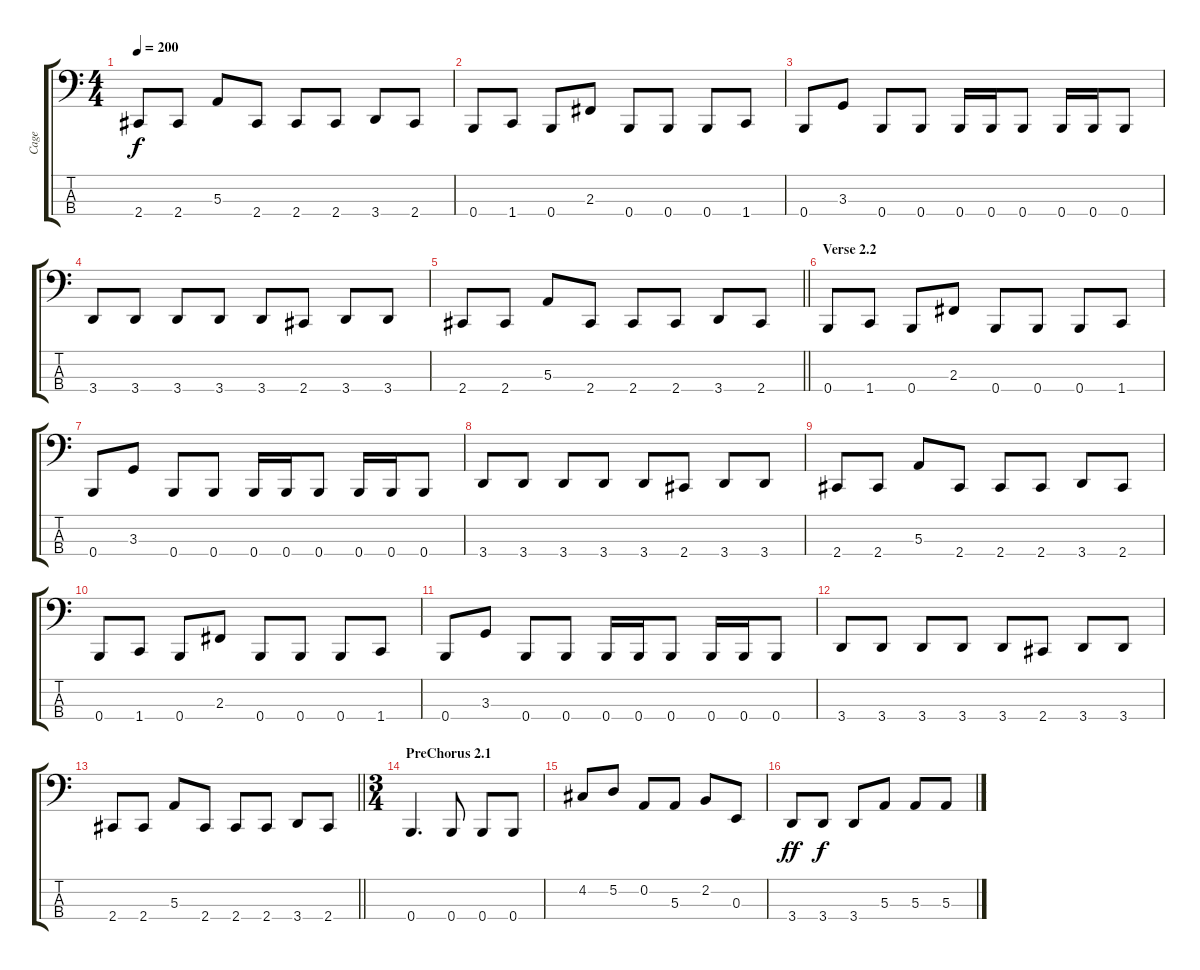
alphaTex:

\track ("Cage" "Cage") {instrument electricbasspick}
\staff {score tabs}
\tuning (D2 A1 E1 B0) {hide}
\ts (4 4)
\tempo 200
\clef f4
\ks c
2.4.8{dy f} 2.4.8 5.3.8 2.4.8 2.4.8 2.4.8 3.4.8 2.4.8 |
0.4.8 1.4.8 0.4.8 2.3.8 0.4.8 0.4.8 0.4.8 1.4.8 |
0.4.8 3.3.8 0.4.8 0.4.8 0.4.16 0.4.16 0.4.8 0.4.16 0.4.16 0.4.8 |
3.4.8 3.4.8 3.4.8 3.4.8 3.4.8 2.4.8 3.4.8 3.4.8 |
\barLineRight lightlight
2.4.8 2.4.8 5.3.8 2.4.8 2.4.8 2.4.8 3.4.8 2.4.8 |
\section ("" "Verse 2.2")
0.4.8 1.4.8 0.4.8 2.3.8 0.4.8 0.4.8 0.4.8 1.4.8 |
0.4.8 3.3.8 0.4.8 0.4.8 0.4.16 0.4.16 0.4.8 0.4.16 0.4.16 0.4.8 |
3.4.8 3.4.8 3.4.8 3.4.8 3.4.8 2.4.8 3.4.8 3.4.8 |
2.4.8 2.4.8 5.3.8 2.4.8 2.4.8 2.4.8 3.4.8 2.4.8 |
0.4.8 1.4.8 0.4.8 2.3.8 0.4.8 0.4.8 0.4.8 1.4.8 |
0.4.8 3.3.8 0.4.8 0.4.8 0.4.16 0.4.16 0.4.8 0.4.16 0.4.16 0.4.8 |
3.4.8 3.4.8 3.4.8 3.4.8 3.4.8 2.4.8 3.4.8 3.4.8 |
\barLineRight lightlight
2.4.8 2.4.8 5.3.8 2.4.8 2.4.8 2.4.8 3.4.8 2.4.8 |
\ts (3 4)
\section ("" "PreChorus 2.1")
0.4.4{d} 0.4.8 0.4.8 0.4.8 |
4.2.8 5.2.8 0.2.8 5.3.8 2.2.8 0.3.8 |
3.4.8{dy ff} 3.4.8{dy f} 3.4.8 5.3.8 5.3.8 5.3.8
